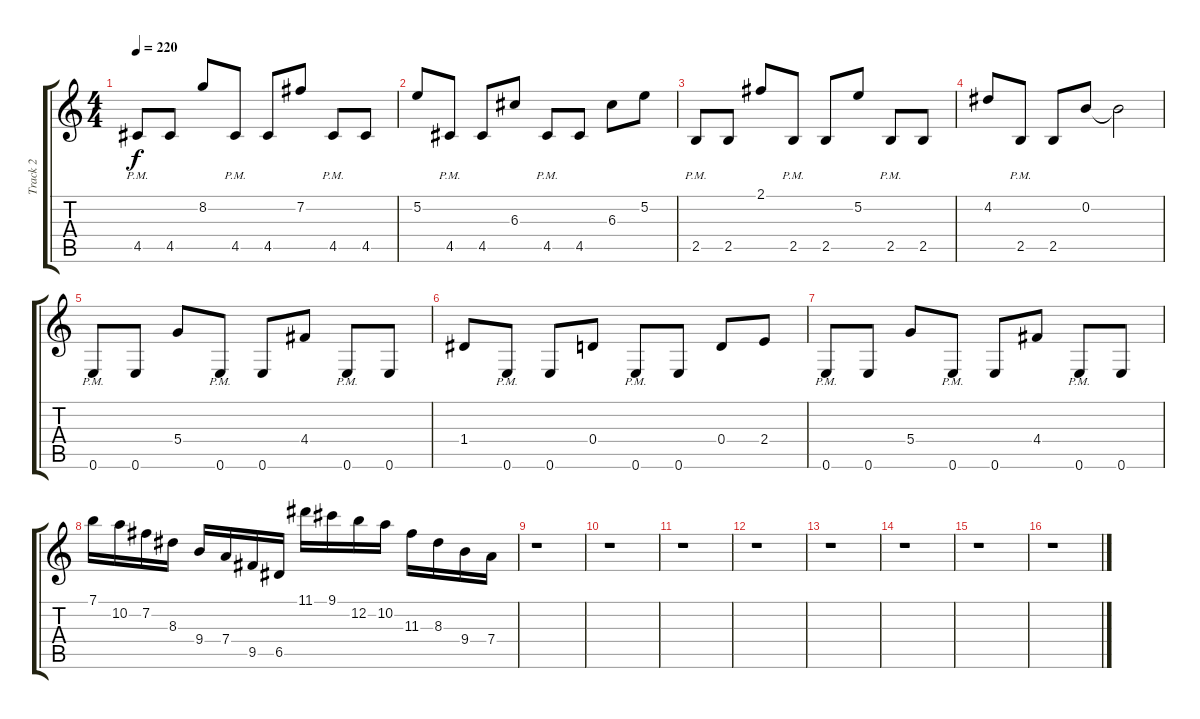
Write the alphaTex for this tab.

\track ("Track 2" "Track 2") {instrument distortionguitar}
\staff {score tabs}
\tuning (E4 B3 G3 D3 A2 E2) {hide}
\ts (4 4)
\tempo 220
\clef g2
\ks c
4.5{pm}.8{dy f} 4.5.8 8.2.8 4.5{pm}.8 4.5.8 7.2.8 4.5{pm}.8 4.5.8 |
5.2.8 4.5{pm}.8 4.5.8 6.3.8 4.5{pm}.8 4.5.8 6.3.8 5.2.8 |
2.5{pm}.8 2.5.8 2.1.8 2.5{pm}.8 2.5.8 5.2.8 2.5{pm}.8 2.5.8 |
4.2.8 2.5{pm}.8 2.5.8 0.2.8 0.2{t}.2 |
0.6{pm}.8 0.6.8 5.4.8 0.6{pm}.8 0.6.8 4.4.8 0.6{pm}.8 0.6.8 |
1.4.8 0.6{pm}.8 0.6.8 0.4.8 0.6{pm}.8 0.6.8 0.4.8 2.4.8 |
0.6{pm}.8 0.6.8 5.4.8 0.6{pm}.8 0.6.8 4.4.8 0.6{pm}.8 0.6.8 |
7.1.16 10.2.16 7.2.16 8.3.16 9.4.16 7.4.16 9.5.16 6.5.16 11.1.16 9.1.16 12.2.16 10.2.16 11.3.16 8.3.16 9.4.16 7.4.16 |
r.1 |
r.1 |
r.1 |
r.1 |
r.1 |
r.1 |
r.1 |
r.1
